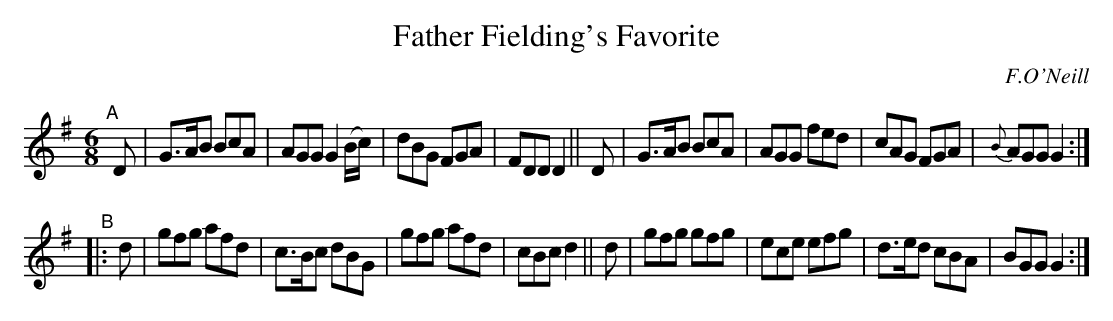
X:1
T: Father Fielding's Favorite
O: F.O'Neill
M: 6/8
L: 1/8
K: G
"^A"[|] D |\
G>AB BcA | AGG G2(B/c/) | dBG FGA | FDD D2 || D |\
G>AB BcA | AGG fed | cAG FGA | {B}AGG G2 :|
"^B"|: d |\
gfg afd | c>Bc dBG | gfg afd | cBc d2 || d |\
gfg gfg | ece efg | d>ed cBA | BGG G2 :|
